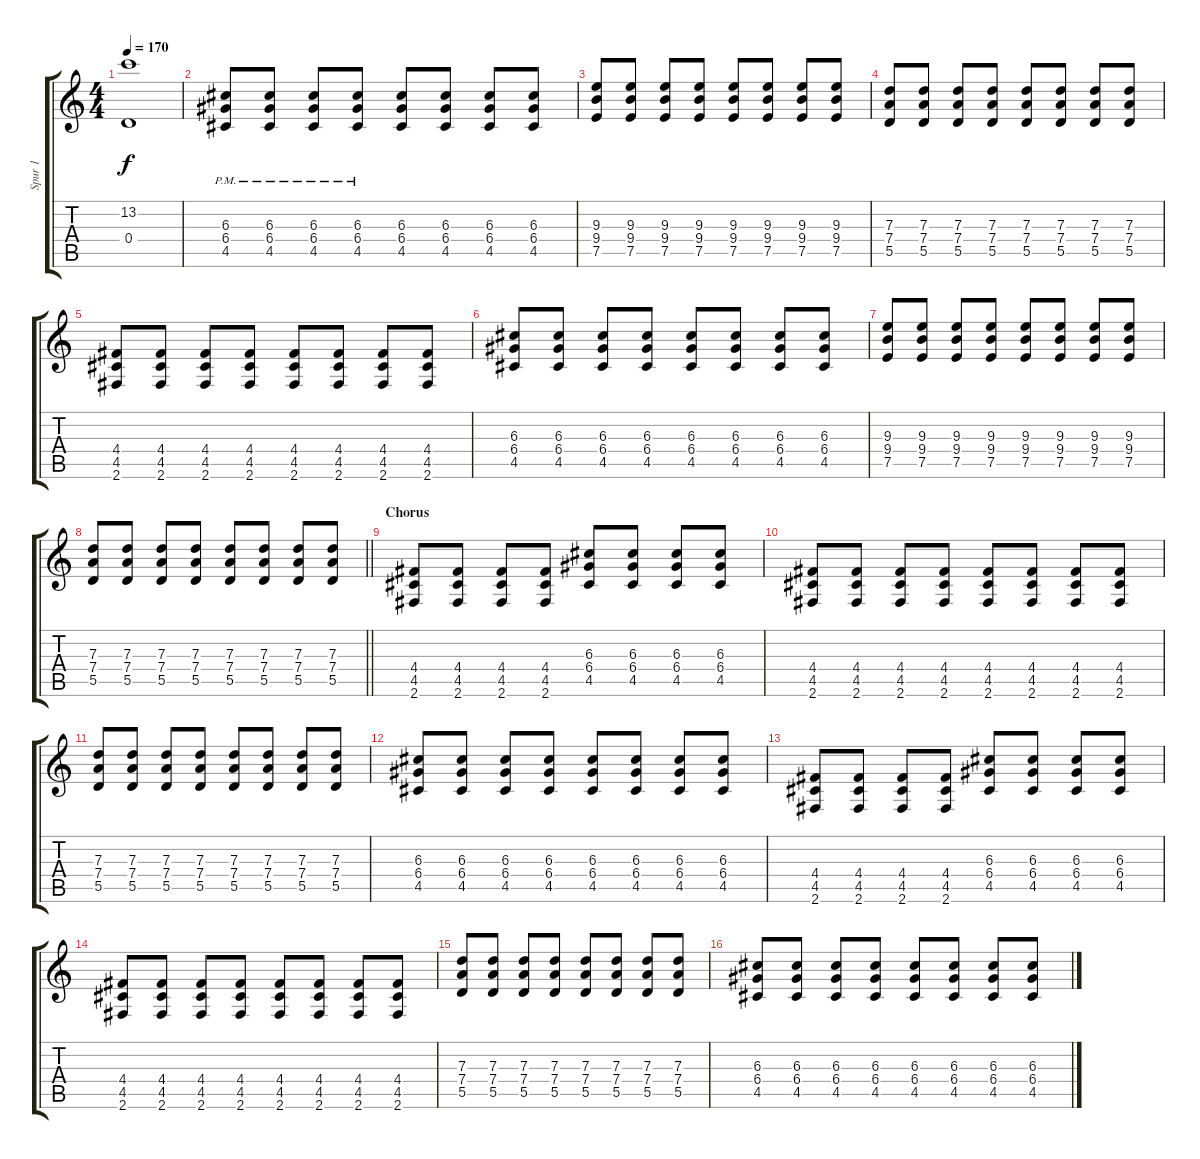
\track ("Spur 1" "Spur 1") {instrument distortionguitar}
\staff {score tabs}
\tuning (E4 B3 G3 D3 A2 E2) {hide}
\ts (4 4)
\tempo 170
\clef g2
\ks c
(13.2{t} 0.4).1{dy f} |
(6.3{pm} 6.4{pm} 4.5{pm}).8 (6.3{pm} 6.4{pm} 4.5{pm}).8 (6.3{pm} 6.4{pm} 4.5{pm}).8 (6.3{pm} 6.4{pm} 4.5{pm}).8 (6.3 6.4 4.5).8 (6.3 6.4 4.5).8 (6.3 6.4 4.5).8 (6.3 6.4 4.5).8 |
(9.3 9.4 7.5).8 (9.3 9.4 7.5).8 (9.3 9.4 7.5).8 (9.3 9.4 7.5).8 (9.3 9.4 7.5).8 (9.3 9.4 7.5).8 (9.3 9.4 7.5).8 (9.3 9.4 7.5).8 |
(7.3 7.4 5.5).8 (7.3 7.4 5.5).8 (7.3 7.4 5.5).8 (7.3 7.4 5.5).8 (7.3 7.4 5.5).8 (7.3 7.4 5.5).8 (7.3 7.4 5.5).8 (7.3 7.4 5.5).8 |
(4.4 4.5 2.6).8 (4.4 4.5 2.6).8 (4.4 4.5 2.6).8 (4.4 4.5 2.6).8 (4.4 4.5 2.6).8 (4.4 4.5 2.6).8 (4.4 4.5 2.6).8 (4.4 4.5 2.6).8 |
(6.3 6.4 4.5).8 (6.3 6.4 4.5).8 (6.3 6.4 4.5).8 (6.3 6.4 4.5).8 (6.3 6.4 4.5).8 (6.3 6.4 4.5).8 (6.3 6.4 4.5).8 (6.3 6.4 4.5).8 |
(9.3 9.4 7.5).8 (9.3 9.4 7.5).8 (9.3 9.4 7.5).8 (9.3 9.4 7.5).8 (9.3 9.4 7.5).8 (9.3 9.4 7.5).8 (9.3 9.4 7.5).8 (9.3 9.4 7.5).8 |
\barLineRight lightlight
(7.3 7.4 5.5).8 (7.3 7.4 5.5).8 (7.3 7.4 5.5).8 (7.3 7.4 5.5).8 (7.3 7.4 5.5).8 (7.3 7.4 5.5).8 (7.3 7.4 5.5).8 (7.3 7.4 5.5).8 |
\section ("" "Chorus")
(4.4 4.5 2.6).8 (4.4 4.5 2.6).8 (4.4 4.5 2.6).8 (4.4 4.5 2.6).8 (6.3 6.4 4.5).8 (6.3 6.4 4.5).8 (6.3 6.4 4.5).8 (6.3 6.4 4.5).8 |
(4.4 4.5 2.6).8 (4.4 4.5 2.6).8 (4.4 4.5 2.6).8 (4.4 4.5 2.6).8 (4.4 4.5 2.6).8 (4.4 4.5 2.6).8 (4.4 4.5 2.6).8 (4.4 4.5 2.6).8 |
(7.3 7.4 5.5).8 (7.3 7.4 5.5).8 (7.3 7.4 5.5).8 (7.3 7.4 5.5).8 (7.3 7.4 5.5).8 (7.3 7.4 5.5).8 (7.3 7.4 5.5).8 (7.3 7.4 5.5).8 |
(6.3 6.4 4.5).8 (6.3 6.4 4.5).8 (6.3 6.4 4.5).8 (6.3 6.4 4.5).8 (6.3 6.4 4.5).8 (6.3 6.4 4.5).8 (6.3 6.4 4.5).8 (6.3 6.4 4.5).8 |
(4.4 4.5 2.6).8 (4.4 4.5 2.6).8 (4.4 4.5 2.6).8 (4.4 4.5 2.6).8 (6.3 6.4 4.5).8 (6.3 6.4 4.5).8 (6.3 6.4 4.5).8 (6.3 6.4 4.5).8 |
(4.4 4.5 2.6).8 (4.4 4.5 2.6).8 (4.4 4.5 2.6).8 (4.4 4.5 2.6).8 (4.4 4.5 2.6).8 (4.4 4.5 2.6).8 (4.4 4.5 2.6).8 (4.4 4.5 2.6).8 |
(7.3 7.4 5.5).8 (7.3 7.4 5.5).8 (7.3 7.4 5.5).8 (7.3 7.4 5.5).8 (7.3 7.4 5.5).8 (7.3 7.4 5.5).8 (7.3 7.4 5.5).8 (7.3 7.4 5.5).8 |
(6.3 6.4 4.5).8 (6.3 6.4 4.5).8 (6.3 6.4 4.5).8 (6.3 6.4 4.5).8 (6.3 6.4 4.5).8 (6.3 6.4 4.5).8 (6.3 6.4 4.5).8 (6.3 6.4 4.5).8
